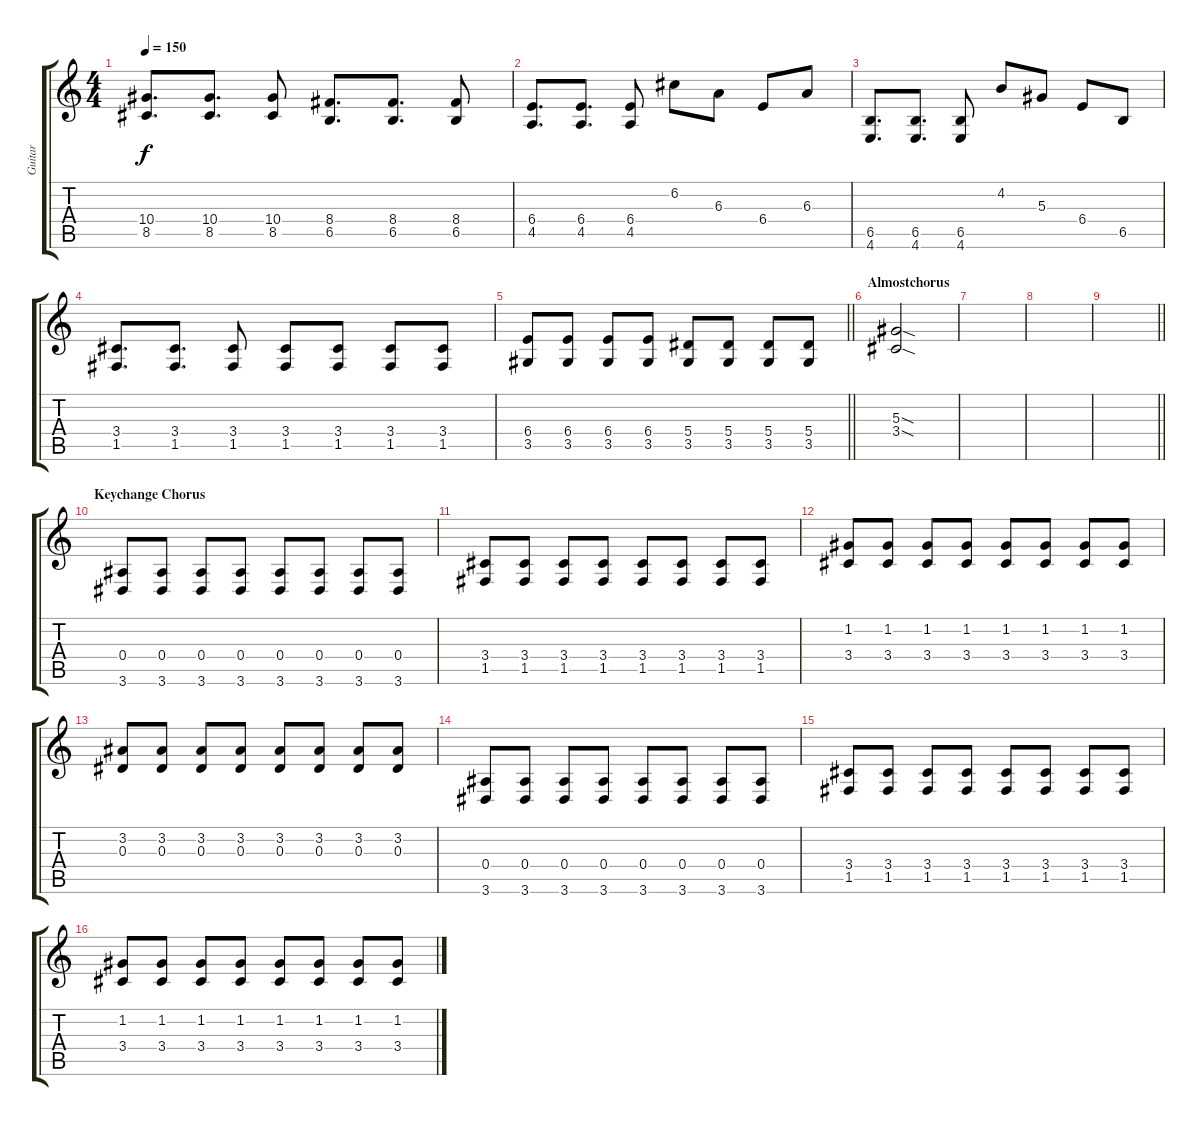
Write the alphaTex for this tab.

\track ("Guitar" "Guitar") {instrument distortionguitar}
\staff {score tabs}
\tuning (C4 G3 Eb3 Bb2 F2 C2) {hide}
\ts (4 4)
\tempo 150
\clef g2
\ks c
(10.4 8.5).8{d dy f} (10.4 8.5).8{d} (10.4 8.5).8 (8.4 6.5).8{d} (8.4 6.5).8{d} (8.4 6.5).8 |
(6.4 4.5).8{d} (6.4 4.5).8{d} (6.4 4.5).8 6.2.8 6.3.8 6.4.8 6.3.8 |
(6.5 4.6).8{d} (6.5 4.6).8{d} (6.5 4.6).8 4.2.8 5.3.8 6.4.8 6.5.8 |
(3.4 1.5).8{d} (3.4 1.5).8{d} (3.4 1.5).8 (3.4 1.5).8 (3.4 1.5).8 (3.4 1.5).8 (3.4 1.5).8 |
\barLineRight lightlight
(6.4 3.5).8 (6.4 3.5).8 (6.4 3.5).8 (6.4 3.5).8 (5.4 3.5).8 (5.4 3.5).8 (5.4 3.5).8 (5.4 3.5).8 |
\section ("" "Almostchorus")
(5.3{sod} 3.4{sod}).2 |
|
|
\barLineRight lightlight
|
\section ("" "Keychange Chorus")
(0.4 3.6).8 (0.4 3.6).8 (0.4 3.6).8 (0.4 3.6).8 (0.4 3.6).8 (0.4 3.6).8 (0.4 3.6).8 (0.4 3.6).8 |
(3.4 1.5).8 (3.4 1.5).8 (3.4 1.5).8 (3.4 1.5).8 (3.4 1.5).8 (3.4 1.5).8 (3.4 1.5).8 (3.4 1.5).8 |
(1.2 3.4).8 (1.2 3.4).8 (1.2 3.4).8 (1.2 3.4).8 (1.2 3.4).8 (1.2 3.4).8 (1.2 3.4).8 (1.2 3.4).8 |
(3.2 0.3).8 (3.2 0.3).8 (3.2 0.3).8 (3.2 0.3).8 (3.2 0.3).8 (3.2 0.3).8 (3.2 0.3).8 (3.2 0.3).8 |
(0.4 3.6).8 (0.4 3.6).8 (0.4 3.6).8 (0.4 3.6).8 (0.4 3.6).8 (0.4 3.6).8 (0.4 3.6).8 (0.4 3.6).8 |
(3.4 1.5).8 (3.4 1.5).8 (3.4 1.5).8 (3.4 1.5).8 (3.4 1.5).8 (3.4 1.5).8 (3.4 1.5).8 (3.4 1.5).8 |
(1.2 3.4).8 (1.2 3.4).8 (1.2 3.4).8 (1.2 3.4).8 (1.2 3.4).8 (1.2 3.4).8 (1.2 3.4).8 (1.2 3.4).8
